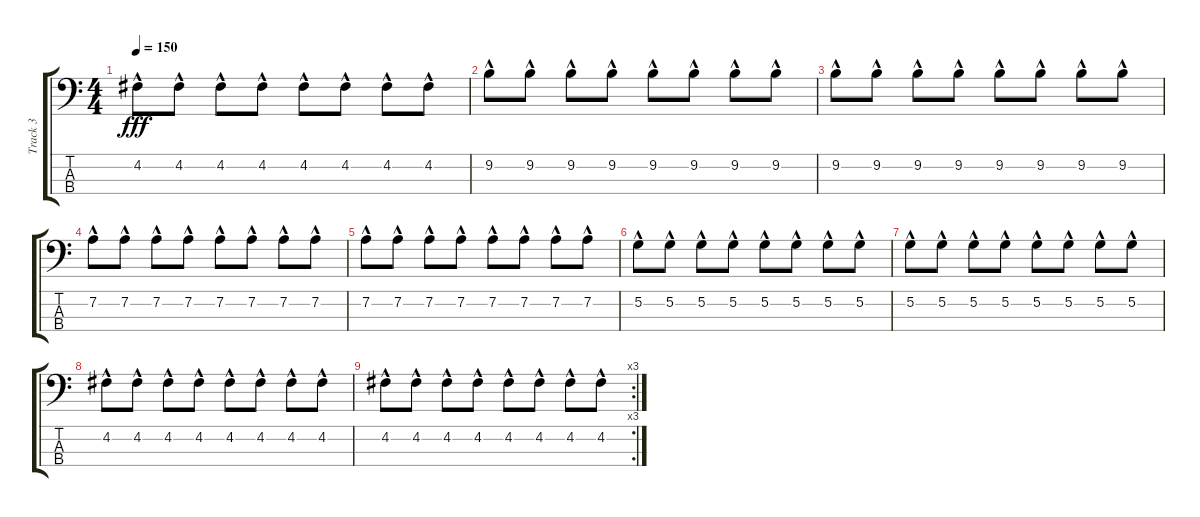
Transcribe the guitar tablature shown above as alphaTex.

\track ("Track 3" "Track 3") {instrument electricbasspick}
\staff {score tabs}
\tuning (G2 D2 A1 E1) {hide}
\ts (4 4)
\tempo 150
\clef f4
\ks c
4.2{hac}.8{dy fff} 4.2{hac}.8 4.2{hac}.8 4.2{hac}.8 4.2{hac}.8 4.2{hac}.8 4.2{hac}.8 4.2{hac}.8 |
9.2{hac}.8 9.2{hac}.8 9.2{hac}.8 9.2{hac}.8 9.2{hac}.8 9.2{hac}.8 9.2{hac}.8 9.2{hac}.8 |
9.2{hac}.8 9.2{hac}.8 9.2{hac}.8 9.2{hac}.8 9.2{hac}.8 9.2{hac}.8 9.2{hac}.8 9.2{hac}.8 |
7.2{hac}.8 7.2{hac}.8 7.2{hac}.8 7.2{hac}.8 7.2{hac}.8 7.2{hac}.8 7.2{hac}.8 7.2{hac}.8 |
7.2{hac}.8 7.2{hac}.8 7.2{hac}.8 7.2{hac}.8 7.2{hac}.8 7.2{hac}.8 7.2{hac}.8 7.2{hac}.8 |
5.2{hac}.8 5.2{hac}.8 5.2{hac}.8 5.2{hac}.8 5.2{hac}.8 5.2{hac}.8 5.2{hac}.8 5.2{hac}.8 |
5.2{hac}.8 5.2{hac}.8 5.2{hac}.8 5.2{hac}.8 5.2{hac}.8 5.2{hac}.8 5.2{hac}.8 5.2{hac}.8 |
4.2{hac}.8 4.2{hac}.8 4.2{hac}.8 4.2{hac}.8 4.2{hac}.8 4.2{hac}.8 4.2{hac}.8 4.2{hac}.8 |
\rc 3
4.2{hac}.8 4.2{hac}.8 4.2{hac}.8 4.2{hac}.8 4.2{hac}.8 4.2{hac}.8 4.2{hac}.8 4.2{hac}.8
